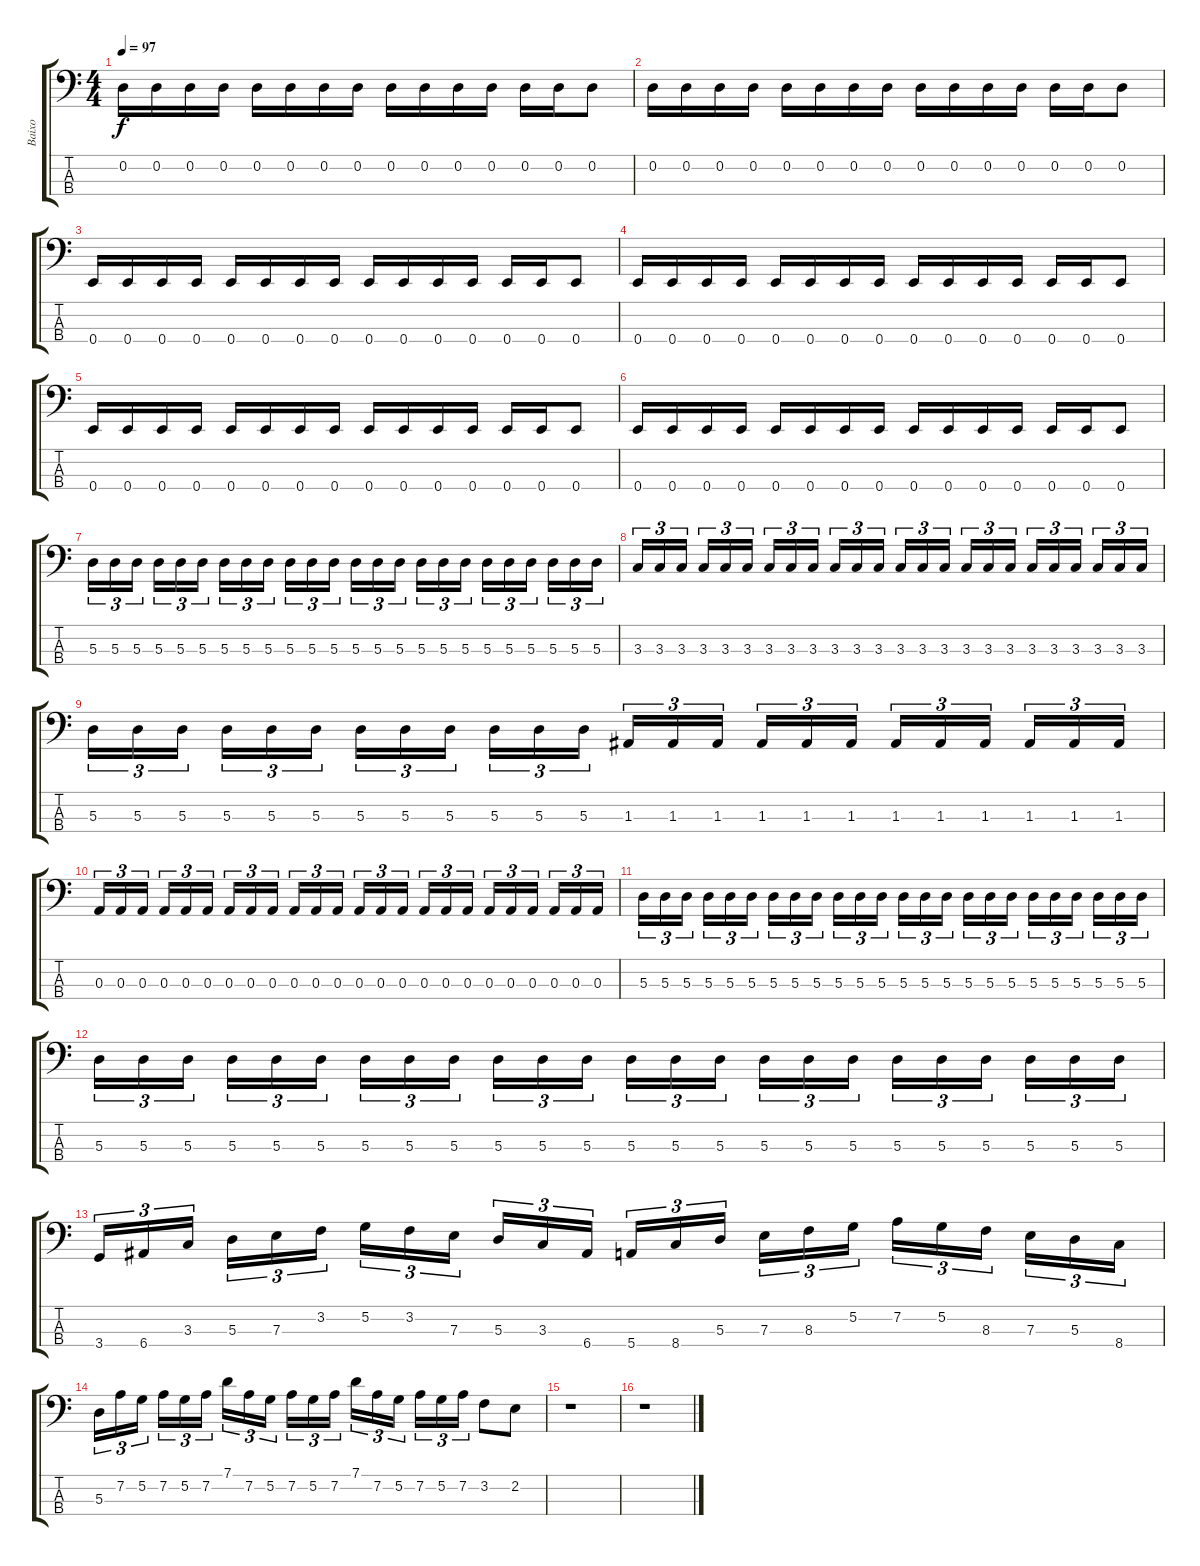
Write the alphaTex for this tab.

\track ("Baixo" "Baixo") {instrument electricbassfinger}
\staff {score tabs}
\tuning (G2 D2 A1 E1) {hide}
\ts (4 4)
\tempo 97
\clef f4
\ks c
0.2.16{dy f} 0.2.16 0.2.16 0.2.16 0.2.16 0.2.16 0.2.16 0.2.16 0.2.16 0.2.16 0.2.16 0.2.16 0.2.16 0.2.16 0.2.8 |
0.2.16 0.2.16 0.2.16 0.2.16 0.2.16 0.2.16 0.2.16 0.2.16 0.2.16 0.2.16 0.2.16 0.2.16 0.2.16 0.2.16 0.2.8 |
0.4.16 0.4.16 0.4.16 0.4.16 0.4.16 0.4.16 0.4.16 0.4.16 0.4.16 0.4.16 0.4.16 0.4.16 0.4.16 0.4.16 0.4.8 |
0.4.16 0.4.16 0.4.16 0.4.16 0.4.16 0.4.16 0.4.16 0.4.16 0.4.16 0.4.16 0.4.16 0.4.16 0.4.16 0.4.16 0.4.8 |
0.4.16 0.4.16 0.4.16 0.4.16 0.4.16 0.4.16 0.4.16 0.4.16 0.4.16 0.4.16 0.4.16 0.4.16 0.4.16 0.4.16 0.4.8 |
0.4.16 0.4.16 0.4.16 0.4.16 0.4.16 0.4.16 0.4.16 0.4.16 0.4.16 0.4.16 0.4.16 0.4.16 0.4.16 0.4.16 0.4.8 |
5.3.16{tu (3 2)} 5.3.16{tu (3 2)} 5.3.16{tu (3 2)} 5.3.16{tu (3 2)} 5.3.16{tu (3 2)} 5.3.16{tu (3 2)} 5.3.16{tu (3 2)} 5.3.16{tu (3 2)} 5.3.16{tu (3 2)} 5.3.16{tu (3 2)} 5.3.16{tu (3 2)} 5.3.16{tu (3 2)} 5.3.16{tu (3 2)} 5.3.16{tu (3 2)} 5.3.16{tu (3 2)} 5.3.16{tu (3 2)} 5.3.16{tu (3 2)} 5.3.16{tu (3 2)} 5.3.16{tu (3 2)} 5.3.16{tu (3 2)} 5.3.16{tu (3 2)} 5.3.16{tu (3 2)} 5.3.16{tu (3 2)} 5.3.16{tu (3 2)} |
3.3.16{tu (3 2)} 3.3.16{tu (3 2)} 3.3.16{tu (3 2)} 3.3.16{tu (3 2)} 3.3.16{tu (3 2)} 3.3.16{tu (3 2)} 3.3.16{tu (3 2)} 3.3.16{tu (3 2)} 3.3.16{tu (3 2)} 3.3.16{tu (3 2)} 3.3.16{tu (3 2)} 3.3.16{tu (3 2)} 3.3.16{tu (3 2)} 3.3.16{tu (3 2)} 3.3.16{tu (3 2)} 3.3.16{tu (3 2)} 3.3.16{tu (3 2)} 3.3.16{tu (3 2)} 3.3.16{tu (3 2)} 3.3.16{tu (3 2)} 3.3.16{tu (3 2)} 3.3.16{tu (3 2)} 3.3.16{tu (3 2)} 3.3.16{tu (3 2)} |
5.3.16{tu (3 2)} 5.3.16{tu (3 2)} 5.3.16{tu (3 2)} 5.3.16{tu (3 2)} 5.3.16{tu (3 2)} 5.3.16{tu (3 2)} 5.3.16{tu (3 2)} 5.3.16{tu (3 2)} 5.3.16{tu (3 2)} 5.3.16{tu (3 2)} 5.3.16{tu (3 2)} 5.3.16{tu (3 2)} 1.3.16{tu (3 2)} 1.3.16{tu (3 2)} 1.3.16{tu (3 2)} 1.3.16{tu (3 2)} 1.3.16{tu (3 2)} 1.3.16{tu (3 2)} 1.3.16{tu (3 2)} 1.3.16{tu (3 2)} 1.3.16{tu (3 2)} 1.3.16{tu (3 2)} 1.3.16{tu (3 2)} 1.3.16{tu (3 2)} |
0.3.16{tu (3 2)} 0.3.16{tu (3 2)} 0.3.16{tu (3 2)} 0.3.16{tu (3 2)} 0.3.16{tu (3 2)} 0.3.16{tu (3 2)} 0.3.16{tu (3 2)} 0.3.16{tu (3 2)} 0.3.16{tu (3 2)} 0.3.16{tu (3 2)} 0.3.16{tu (3 2)} 0.3.16{tu (3 2)} 0.3.16{tu (3 2)} 0.3.16{tu (3 2)} 0.3.16{tu (3 2)} 0.3.16{tu (3 2)} 0.3.16{tu (3 2)} 0.3.16{tu (3 2)} 0.3.16{tu (3 2)} 0.3.16{tu (3 2)} 0.3.16{tu (3 2)} 0.3.16{tu (3 2)} 0.3.16{tu (3 2)} 0.3.16{tu (3 2)} |
5.3.16{tu (3 2)} 5.3.16{tu (3 2)} 5.3.16{tu (3 2)} 5.3.16{tu (3 2)} 5.3.16{tu (3 2)} 5.3.16{tu (3 2)} 5.3.16{tu (3 2)} 5.3.16{tu (3 2)} 5.3.16{tu (3 2)} 5.3.16{tu (3 2)} 5.3.16{tu (3 2)} 5.3.16{tu (3 2)} 5.3.16{tu (3 2)} 5.3.16{tu (3 2)} 5.3.16{tu (3 2)} 5.3.16{tu (3 2)} 5.3.16{tu (3 2)} 5.3.16{tu (3 2)} 5.3.16{tu (3 2)} 5.3.16{tu (3 2)} 5.3.16{tu (3 2)} 5.3.16{tu (3 2)} 5.3.16{tu (3 2)} 5.3.16{tu (3 2)} |
5.3.16{tu (3 2)} 5.3.16{tu (3 2)} 5.3.16{tu (3 2)} 5.3.16{tu (3 2)} 5.3.16{tu (3 2)} 5.3.16{tu (3 2)} 5.3.16{tu (3 2)} 5.3.16{tu (3 2)} 5.3.16{tu (3 2)} 5.3.16{tu (3 2)} 5.3.16{tu (3 2)} 5.3.16{tu (3 2)} 5.3.16{tu (3 2)} 5.3.16{tu (3 2)} 5.3.16{tu (3 2)} 5.3.16{tu (3 2)} 5.3.16{tu (3 2)} 5.3.16{tu (3 2)} 5.3.16{tu (3 2)} 5.3.16{tu (3 2)} 5.3.16{tu (3 2)} 5.3.16{tu (3 2)} 5.3.16{tu (3 2)} 5.3.16{tu (3 2)} |
3.4.16{tu (3 2)} 6.4.16{tu (3 2)} 3.3.16{tu (3 2)} 5.3.16{tu (3 2)} 7.3.16{tu (3 2)} 3.2.16{tu (3 2)} 5.2.16{tu (3 2)} 3.2.16{tu (3 2)} 7.3.16{tu (3 2)} 5.3.16{tu (3 2)} 3.3.16{tu (3 2)} 6.4.16{tu (3 2)} 5.4.16{tu (3 2)} 8.4.16{tu (3 2)} 5.3.16{tu (3 2)} 7.3.16{tu (3 2)} 8.3.16{tu (3 2)} 5.2.16{tu (3 2)} 7.2.16{tu (3 2)} 5.2.16{tu (3 2)} 8.3.16{tu (3 2)} 7.3.16{tu (3 2)} 5.3.16{tu (3 2)} 8.4.16{tu (3 2)} |
5.3.16{tu (3 2)} 7.2.16{tu (3 2)} 5.2.16{tu (3 2)} 7.2.16{tu (3 2)} 5.2.16{tu (3 2)} 7.2.16{tu (3 2)} 7.1.16{tu (3 2)} 7.2.16{tu (3 2)} 5.2.16{tu (3 2)} 7.2.16{tu (3 2)} 5.2.16{tu (3 2)} 7.2.16{tu (3 2)} 7.1.16{tu (3 2)} 7.2.16{tu (3 2)} 5.2.16{tu (3 2)} 7.2.16{tu (3 2)} 5.2.16{tu (3 2)} 7.2.16{tu (3 2)} 3.2.8 2.2.8 |
r.1 |
r.1
